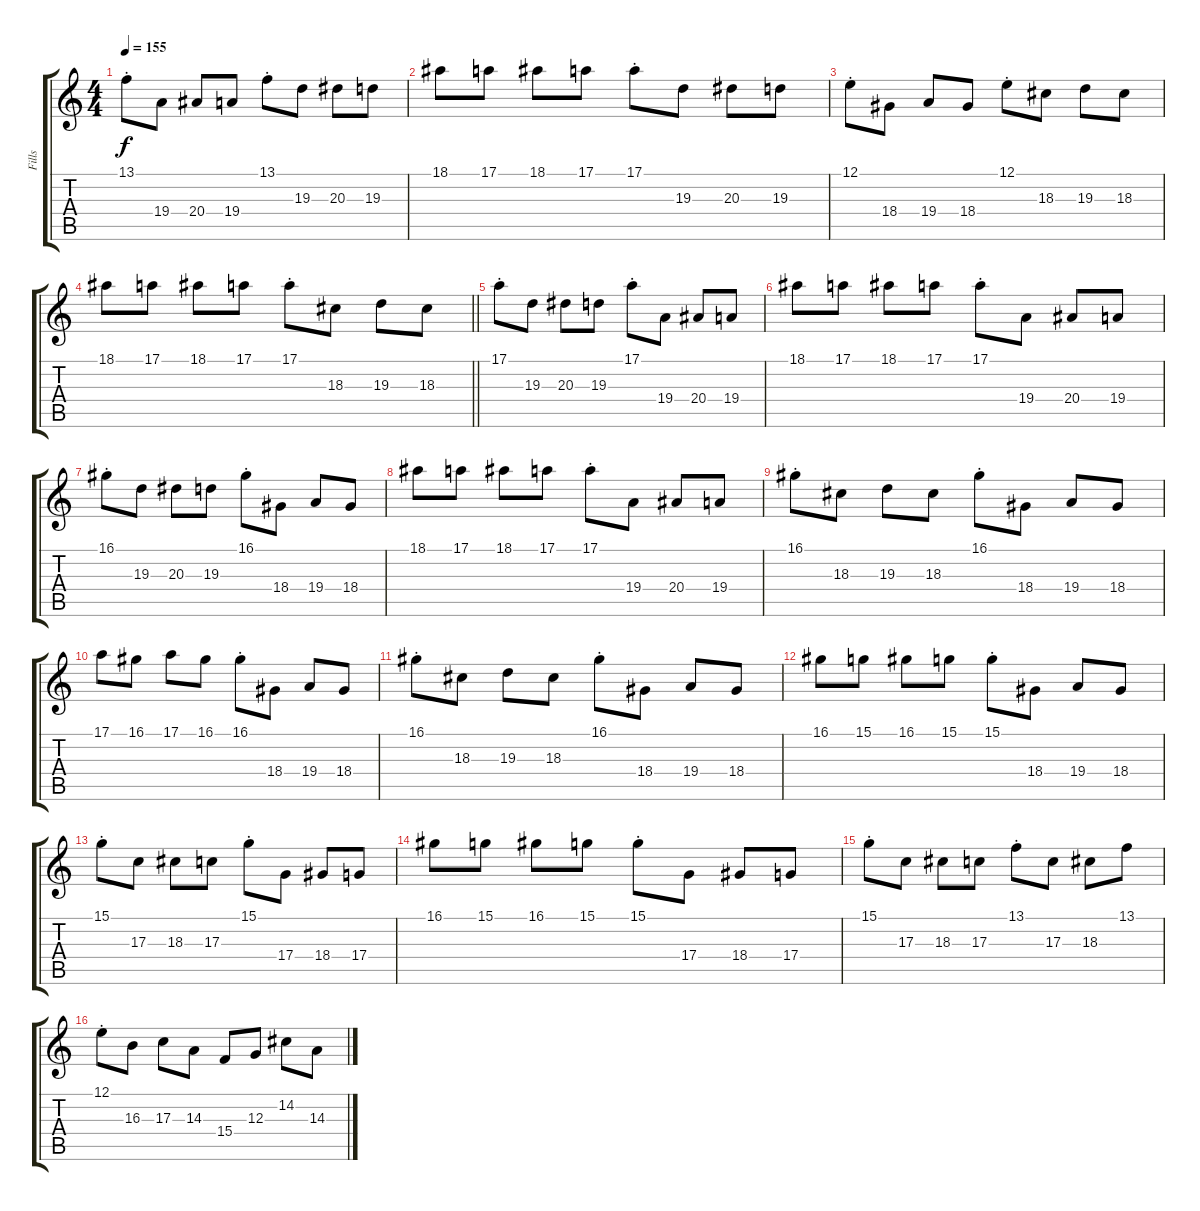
\track ("Fills" "Fills") {instrument stringensemble1}
\staff {score tabs}
\tuning (E4 B3 G3 D3 A2 E2) {hide}
\ts (4 4)
\tempo 155
\clef g2
\ks c
13.1{st}.8{dy f} 19.4.8 20.4.8 19.4.8 13.1{st}.8 19.3.8 20.3.8 19.3.8 |
18.1.8 17.1.8 18.1.8 17.1.8 17.1{st}.8 19.3.8 20.3.8 19.3.8 |
12.1{st}.8 18.4.8 19.4.8 18.4.8 12.1{st}.8 18.3.8 19.3.8 18.3.8 |
\barLineRight lightlight
18.1.8 17.1.8 18.1.8 17.1.8 17.1{st}.8 18.3.8 19.3.8 18.3.8 |
\section ("" "")
17.1{st}.8 19.3.8 20.3.8 19.3.8 17.1{st}.8 19.4.8 20.4.8 19.4.8 |
18.1.8 17.1.8 18.1.8 17.1.8 17.1{st}.8 19.4.8 20.4.8 19.4.8 |
16.1{st}.8 19.3.8 20.3.8 19.3.8 16.1{st}.8 18.4.8 19.4.8 18.4.8 |
18.1.8 17.1.8 18.1.8 17.1.8 17.1{st}.8 19.4.8 20.4.8 19.4.8 |
16.1{st}.8 18.3.8 19.3.8 18.3.8 16.1{st}.8 18.4.8 19.4.8 18.4.8 |
17.1.8 16.1.8 17.1.8 16.1.8 16.1{st}.8 18.4.8 19.4.8 18.4.8 |
16.1{st}.8 18.3.8 19.3.8 18.3.8 16.1{st}.8 18.4.8 19.4.8 18.4.8 |
16.1.8 15.1.8 16.1.8 15.1.8 15.1{st}.8 18.4.8 19.4.8 18.4.8 |
15.1{st}.8 17.3.8 18.3.8 17.3.8 15.1{st}.8 17.4.8 18.4.8 17.4.8 |
16.1.8 15.1.8 16.1.8 15.1.8 15.1{st}.8 17.4.8 18.4.8 17.4.8 |
15.1{st}.8 17.3.8 18.3.8 17.3.8 13.1{st}.8 17.3.8 18.3.8 13.1.8 |
12.1{st}.8 16.3.8 17.3.8 14.3.8 15.4.8 12.3.8 14.2.8 14.3.8
